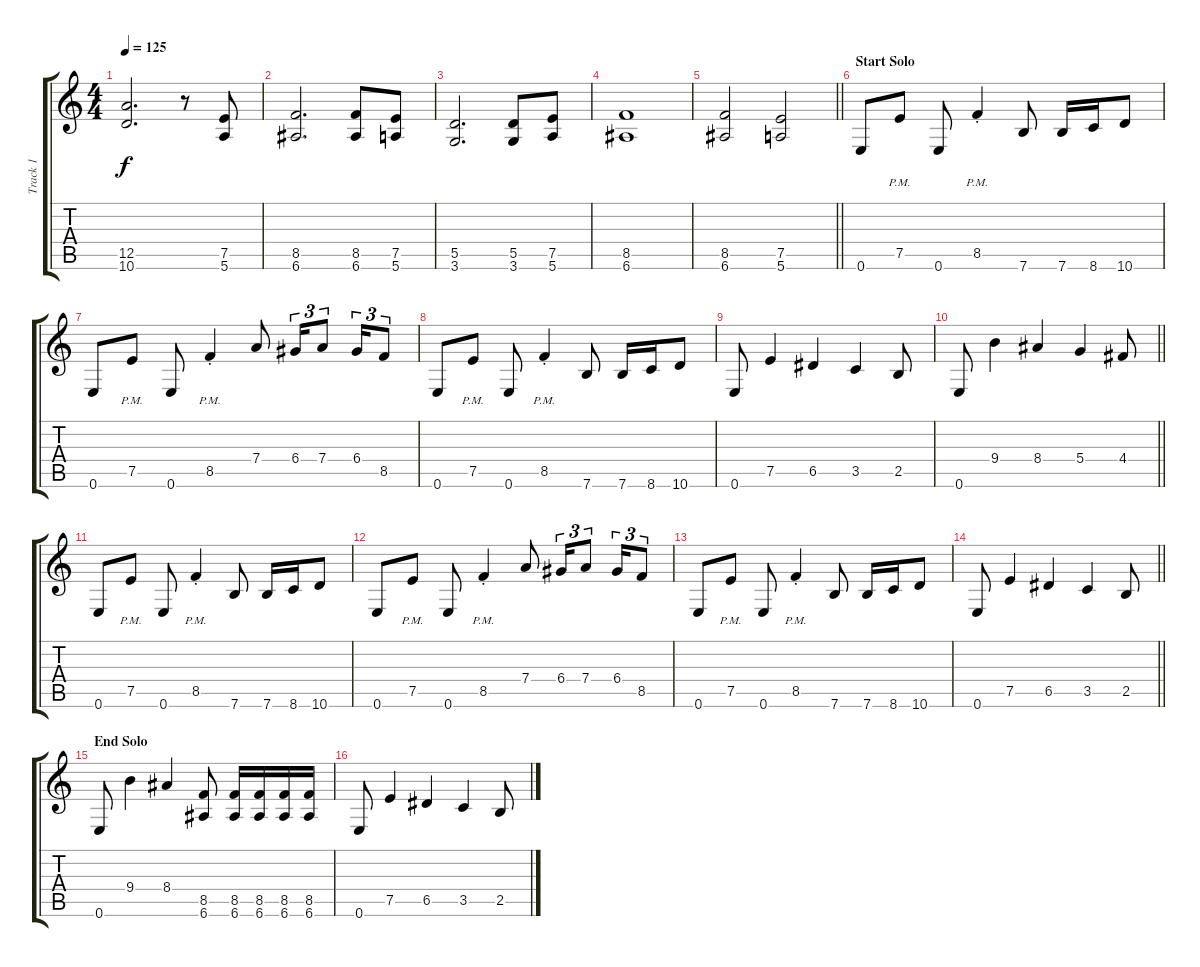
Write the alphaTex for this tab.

\track ("Track 1" "Track 1") {instrument distortionguitar}
\staff {score tabs}
\tuning (E4 B3 G3 D3 A2 E2) {hide}
\ts (4 4)
\tempo 125
\clef g2
\ks c
(12.5 10.6).2{d dy f} r.8 (7.5 5.6).8 |
(8.5 6.6).2{d} (8.5 6.6).8 (7.5 5.6).8 |
(5.5 3.6).2{d} (5.5 3.6).8 (7.5 5.6).8 |
(8.5 6.6).1 |
\barLineRight lightlight
(8.5 6.6).2 (7.5 5.6).2 |
\section ("" "Start Solo")
0.6.8 7.5{pm}.8 0.6.8 8.5{pm st}.4 7.6.8 7.6.16 8.6.16 10.6.8 |
0.6.8 7.5{pm}.8 0.6.8 8.5{pm st}.4 7.4.8 6.4.16{tu (3 2)} 7.4.8{tu (3 2)} 6.4.16{tu (3 2)} 8.5.8{tu (3 2)} |
0.6.8 7.5{pm}.8 0.6.8 8.5{pm st}.4 7.6.8 7.6.16 8.6.16 10.6.8 |
0.6.8 7.5.4 6.5.4 3.5.4 2.5.8 |
\barLineRight lightlight
0.6.8 9.4.4 8.4.4 5.4.4 4.4.8 |
\section ("" "")
0.6.8 7.5{pm}.8 0.6.8 8.5{pm st}.4 7.6.8 7.6.16 8.6.16 10.6.8 |
0.6.8 7.5{pm}.8 0.6.8 8.5{pm st}.4 7.4.8 6.4.16{tu (3 2)} 7.4.8{tu (3 2)} 6.4.16{tu (3 2)} 8.5.8{tu (3 2)} |
0.6.8 7.5{pm}.8 0.6.8 8.5{pm st}.4 7.6.8 7.6.16 8.6.16 10.6.8 |
\barLineRight lightlight
0.6.8 7.5.4 6.5.4 3.5.4 2.5.8 |
\section ("" "End Solo")
0.6.8 9.4.4 8.4.4 (8.5 6.6).8 (8.5 6.6).16 (8.5 6.6).16 (8.5 6.6).16 (8.5 6.6).16 |
0.6.8 7.5.4 6.5.4 3.5.4 2.5.8
